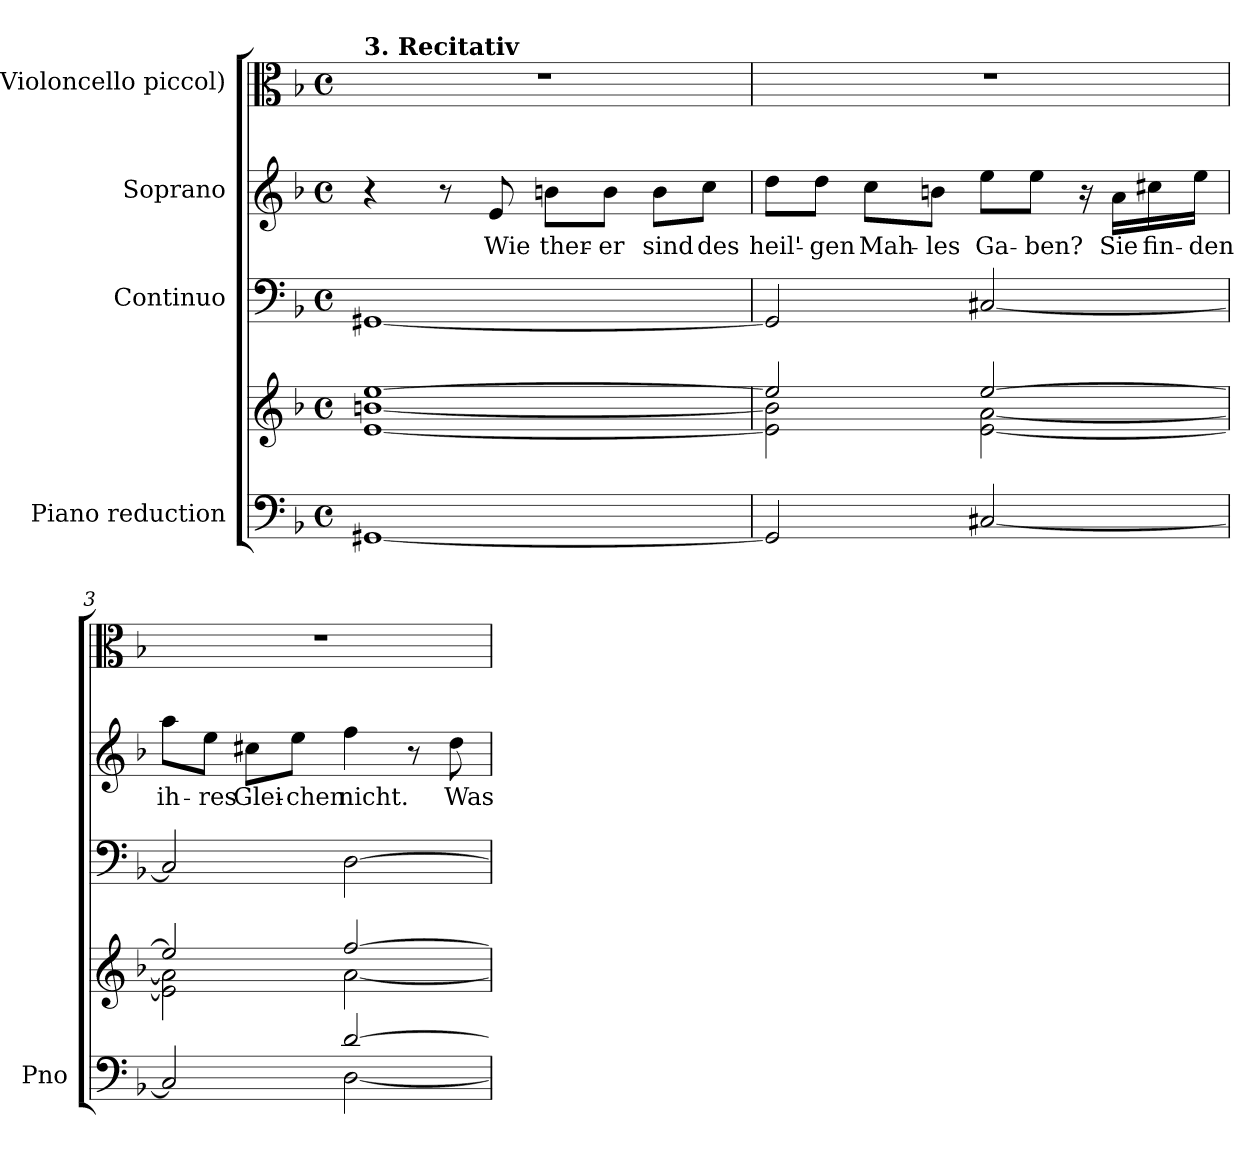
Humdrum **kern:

**kern	**kern	**kern	**kern	**text	**kern
*part4	*part4	*part3	*part2	*part2	*part1
*staff5	*staff4	*staff3	*staff2	*staff2	*staff1
*I"Piano reduction	*	*I"Continuo	*I"Soprano	*	*I"(Violoncello piccol)
*I'Pno	*	*	*	*	*
*stria5	*stria5	*	*	*	*
*clefF4	*clefG2	*clefF4	*clefG2	*	*clefC3
*k[b-]	*k[b-]	*k[b-]	*k[b-]	*	*k[b-]
*M4/4	*M4/4	*M4/4	*M4/4	*	*M4/4
*met(c)	*met(c)	*met(c)	*met(c)	*	*met(c)
=1	=1	=1	=1	=1	=1
*	*^	*	*	*	*
!	!	!	!	!	!	!LO:TX:a:B:t=3. Recitativ
[1GG#X	[1ee	[1e [1bn	[1GG#X	4r	.	1r
.	.	.	.	8r	.	.
!	!	!	!	!	!LO:LY:b	!
.	.	.	.	8e/	Wie	.
!	!	!	!	!	!LO:LY:b	!
.	.	.	.	8bn\L	ther-	.
!	!	!	!	!	!LO:LY:b	!
.	.	.	.	8b\J	-er	.
!	!	!	!	!	!LO:LY:b	!
.	.	.	.	8b\L	sind	.
!	!	!	!	!	!LO:LY:b	!
.	.	.	.	8cc\J	des	.
=2	=2	=2	=2	=2	=2	=2
!	!	!	!	!	!LO:LY:b	!
2GG#/]	2ee/]	2e\] 2b\]	2GG#/]	8dd\L	heil'-	1r
!	!	!	!	!	!LO:LY:b	!
.	.	.	.	8dd\J	-gen	.
!	!	!	!	!	!LO:LY:b	!
.	.	.	.	8cc\L	Mah-	.
!	!	!	!	!	!LO:LY:b	!
.	.	.	.	8bn\J	-les	.
!	!	!	!	!	!LO:LY:b	!
[<2C#X/	[2ee/	[2e\ [2a\	[2C#X/	8ee\L	Ga-	.
!	!	!	!	!	!LO:LY:b	!
.	.	.	.	8ee\J	-ben?	.
.	.	.	.	16r	.	.
!	!	!	!	!	!LO:LY:b	!
.	.	.	.	16a\LL	Sie	.
!	!	!	!	!	!LO:LY:b	!
.	.	.	.	16cc#X\	fin-	.
!	!	!	!	!	!LO:LY:b	!
.	.	.	.	16ee\JJ	-den	.
=3	=3	=3	=3	=3	=3	=3
*^	*	*	*	*	*	*
!	!	!	!	!	!	!LO:LY:b	!
2ryy	2C#/]	2ee/]	2e\] 2a\]	2C#/]	8aa\L	ih-	1r
!	!	!	!	!	!	!LO:LY:b	!
.	.	.	.	.	8ee\J	-res	.
!	!	!	!	!	!	!LO:LY:b	!
.	.	.	.	.	8cc#X\L	Glei-	.
!	!	!	!	!	!	!LO:LY:b	!
.	.	.	.	.	8ee\J	-chen	.
!	!	!	!	!	!	!LO:LY:b	!
[2d/	[2D\	[2ff/	[2a\	[2D\	4ff\	nicht.	.
.	.	.	.	.	8r	.	.
!	!	!	!	!	!	!LO:LY:b	!
.	.	.	.	.	8dd\	Was	.
*v	*v	*	*	*	*	*	*
*	*v	*v	*	*	*	*
=	=	=	=	=	=
*-	*-	*-	*-	*-	*-
